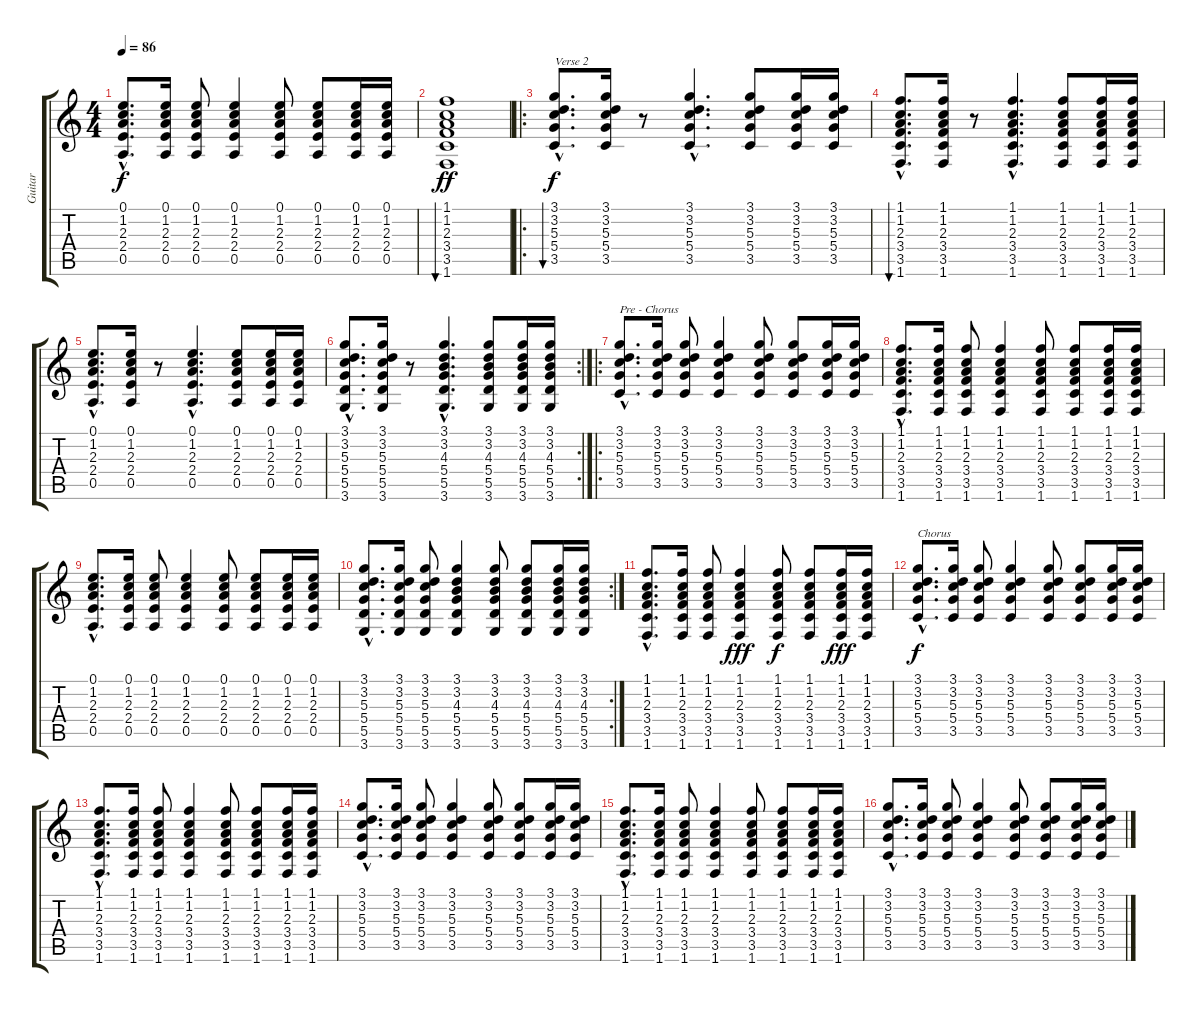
\track ("Guitar" "Guitar") {instrument acousticguitarnylon}
\staff {score tabs}
\tuning (E4 B3 G3 D3 A2 E2) {hide}
\ts (4 4)
\tempo 86
\clef g2
\ks c
(0.1{hac} 1.2{hac} 2.3{hac} 2.4{hac} 0.5{hac}).8{d dy f} (0.1 1.2 2.3 2.4 0.5).16 (0.1 1.2 2.3 2.4 0.5).8 (0.1 1.2 2.3 2.4 0.5).4 (0.1 1.2 2.3 2.4 0.5).8 (0.1 1.2 2.3 2.4 0.5).8 (0.1 1.2 2.3 2.4 0.5).16 (0.1 1.2 2.3 2.4 0.5).16 |
(1.1 1.2 2.3 3.4 3.5 1.6).1{bu 60 dy ff} |
\ro
(3.1{hac} 3.2{hac} 5.3 5.4{hac} 3.5{hac}).8{d bu 60 txt "Verse 2" dy f} (3.1 3.2 5.3 5.4 3.5).16 r.8 (3.1{hac} 3.2{hac} 5.3{hac} 5.4 3.5{hac}).4{d} (3.1 3.2 5.3 5.4 3.5).8 (3.1 3.2 5.3 5.4 3.5).16 (3.1 3.2 5.3 5.4 3.5).16 |
(1.1{hac} 1.2{hac} 2.3{hac} 3.4{hac} 3.5{hac} 1.6{hac}).8{d bu 60} (1.1 1.2 2.3 3.4 3.5 1.6).16 r.8 (1.1{hac} 1.2{hac} 2.3{hac} 3.4{hac} 3.5{hac} 1.6{hac}).4{d} (1.1 1.2 2.3 3.4 3.5 1.6).8 (1.1 1.2 2.3 3.4 3.5 1.6).16 (1.1 1.2 2.3 3.4 3.5 1.6).16 |
(0.1{hac} 1.2{hac} 2.3{hac} 2.4{hac} 0.5{hac}).8{d} (0.1 1.2 2.3 2.4 0.5).16 r.8 (0.1{hac} 1.2{hac} 2.3{hac} 2.4{hac} 0.5{hac}).4{d} (0.1 1.2 2.3 2.4 0.5).8 (0.1 1.2 2.3 2.4 0.5).16 (0.1 1.2 2.3 2.4 0.5).16 |
\rc 2
(3.1{hac} 3.2{hac} 5.3{hac} 5.4{hac} 5.5{hac} 3.6{hac}).8{d} (3.1 3.2 5.3 5.4 5.5 3.6).16 r.8 (3.1{hac} 3.2{hac} 4.3{hac} 5.4{hac} 5.5{hac} 3.6{hac}).4{d} (3.1 3.2 4.3 5.4 5.5 3.6).8 (3.1 3.2 4.3 5.4 5.5 3.6).16 (3.1 3.2 4.3 5.4 5.5 3.6).16 |
\ro
(3.1{hac} 3.2{hac} 5.3{hac} 5.4{hac} 3.5{hac}).8{d txt "Pre - Chorus"} (3.1 3.2 5.3 5.4 3.5).16 (3.1 3.2 5.3 5.4 3.5).8 (3.1 3.2 5.3 5.4 3.5).4 (3.1 3.2 5.3 5.4 3.5).8 (3.1 3.2 5.3 5.4 3.5).8 (3.1 3.2 5.3 5.4 3.5).16 (3.1 3.2 5.3 5.4 3.5).16 |
(1.1{hac} 1.2{hac} 2.3{hac} 3.4{hac} 3.5{hac} 1.6{hac}).8{d} (1.1 1.2 2.3 3.4 3.5 1.6).16 (1.1 1.2 2.3 3.4 3.5 1.6).8 (1.1 1.2 2.3 3.4 3.5 1.6).4 (1.1 1.2 2.3 3.4 3.5 1.6).8 (1.1 1.2 2.3 3.4 3.5 1.6).8 (1.1 1.2 2.3 3.4 3.5 1.6).16 (1.1 1.2 2.3 3.4 3.5 1.6).16 |
(0.1{hac} 1.2{hac} 2.3{hac} 2.4{hac} 0.5{hac}).8{d} (0.1 1.2 2.3 2.4 0.5).16 (0.1 1.2 2.3 2.4 0.5).8 (0.1 1.2 2.3 2.4 0.5).4 (0.1 1.2 2.3 2.4 0.5).8 (0.1 1.2 2.3 2.4 0.5).8 (0.1 1.2 2.3 2.4 0.5).16 (0.1 1.2 2.3 2.4 0.5).16 |
\rc 2
(3.1{hac} 3.2{hac} 5.3{hac} 5.4{hac} 5.5{hac} 3.6{hac}).8{d} (3.1 3.2 5.3 5.4 5.5 3.6).16 (3.1 3.2 5.3 5.4 5.5 3.6).8 (3.1 3.2 4.3 5.4 5.5 3.6).4 (3.1 3.2 4.3 5.4 5.5 3.6).8 (3.1 3.2 4.3 5.4 5.5 3.6).8 (3.1 3.2 4.3 5.4 5.5 3.6).16 (3.1 3.2 4.3 5.4 5.5 3.6).16 |
(1.1{hac} 1.2{hac} 2.3{hac} 3.4{hac} 3.5{hac} 1.6{hac}).8{d} (1.1 1.2 2.3 3.4 3.5 1.6).16 (1.1 1.2 2.3 3.4 3.5 1.6).8 (1.1 1.2 2.3 3.4 3.5 1.6).4{dy fff} (1.1 1.2 2.3 3.4 3.5 1.6).8{dy f} (1.1 1.2 2.3 3.4 3.5 1.6).8 (1.1 1.2 2.3 3.4 3.5 1.6).16{dy fff} (1.1 1.2 2.3 3.4 3.5 1.6).16 |
(3.1{hac} 3.2{hac} 5.3{hac} 5.4{hac} 3.5{hac}).8{d txt "Chorus" dy f} (3.1 3.2 5.3 5.4 3.5).16 (3.1 3.2 5.3 5.4 3.5).8 (3.1 3.2 5.3 5.4 3.5).4 (3.1 3.2 5.3 5.4 3.5).8 (3.1 3.2 5.3 5.4 3.5).8 (3.1 3.2 5.3 5.4 3.5).16 (3.1 3.2 5.3 5.4 3.5).16 |
(1.1{hac} 1.2{hac} 2.3{hac} 3.4{hac} 3.5{hac} 1.6{hac}).8{d} (1.1 1.2 2.3 3.4 3.5 1.6).16 (1.1 1.2 2.3 3.4 3.5 1.6).8 (1.1 1.2 2.3 3.4 3.5 1.6).4 (1.1 1.2 2.3 3.4 3.5 1.6).8 (1.1 1.2 2.3 3.4 3.5 1.6).8 (1.1 1.2 2.3 3.4 3.5 1.6).16 (1.1 1.2 2.3 3.4 3.5 1.6).16 |
(3.1{hac} 3.2{hac} 5.3{hac} 5.4{hac} 3.5{hac}).8{d} (3.1 3.2 5.3 5.4 3.5).16 (3.1 3.2 5.3 5.4 3.5).8 (3.1 3.2 5.3 5.4 3.5).4 (3.1 3.2 5.3 5.4 3.5).8 (3.1 3.2 5.3 5.4 3.5).8 (3.1 3.2 5.3 5.4 3.5).16 (3.1 3.2 5.3 5.4 3.5).16 |
(1.1{hac} 1.2{hac} 2.3{hac} 3.4{hac} 3.5{hac} 1.6{hac}).8{d} (1.1 1.2 2.3 3.4 3.5 1.6).16 (1.1 1.2 2.3 3.4 3.5 1.6).8 (1.1 1.2 2.3 3.4 3.5 1.6).4 (1.1 1.2 2.3 3.4 3.5 1.6).8 (1.1 1.2 2.3 3.4 3.5 1.6).8 (1.1 1.2 2.3 3.4 3.5 1.6).16 (1.1 1.2 2.3 3.4 3.5 1.6).16 |
(3.1{hac} 3.2{hac} 5.3{hac} 5.4{hac} 3.5{hac}).8{d} (3.1 3.2 5.3 5.4 3.5).16 (3.1 3.2 5.3 5.4 3.5).8 (3.1 3.2 5.3 5.4 3.5).4 (3.1 3.2 5.3 5.4 3.5).8 (3.1 3.2 5.3 5.4 3.5).8 (3.1 3.2 5.3 5.4 3.5).16 (3.1 3.2 5.3 5.4 3.5).16
